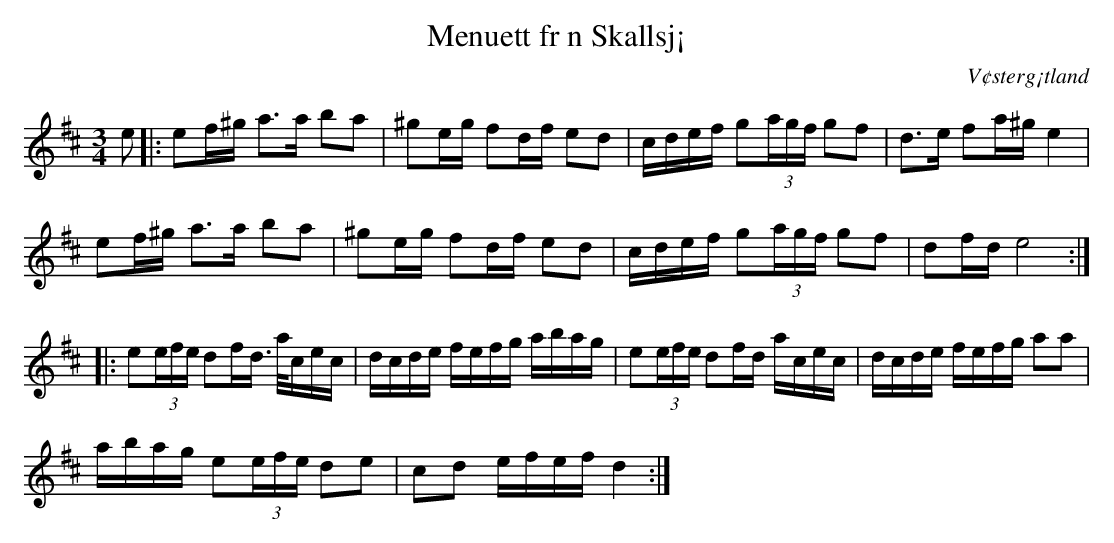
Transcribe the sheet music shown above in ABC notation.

X:1
T: Menuett fr n Skallsj¡
M: 3/4
O: V¢sterg¡tland
L: 1/8
K:D
e|: e2/f/^g/ a>a b2/2a| ^g2/e/g/ f2/d/f/ ed | c/d/e/f/ g(3a/g/f/ gf | d>2e f2/a/^g/ e2 |
e2/f/^g/ a>a b2/a|^g2/e/g/ f2/d/f/ ed | c/d/e/f/ g(3a/g/f/ gf| d2/f/d/ e4 :|
|:e(3e/f/e/ d2/f/d/ >a/c/e/c/ |d/c/d/e/ f/e/f/g/ a/b/a/g/  |e(3e/f/e/ d2/f/d/ a/c/e/c/|d/c/d/e/ f/e/f/g/ aa  |
a/b/a/g/ e(3e/f/e/ de|cd e/f/e/f/ d2:|
